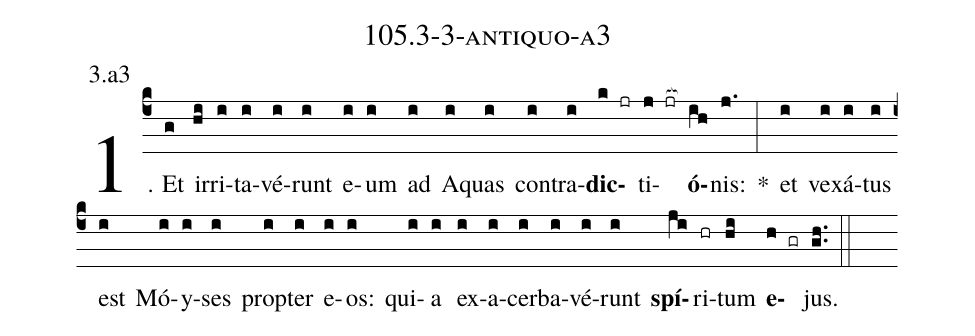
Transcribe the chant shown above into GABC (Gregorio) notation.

name: 105.3-3-antiquo-a3;
annotation: 3.a3;
%%
(c4)1. Et(g) ir(hi)ri(i)ta(i)vé(i)runt(i) e(i)um(i) ad(i) A(i)quas(i) con(i)tra(i)<b>dic</b>(k jr)ti(j jr[ocb:1{])<b>ó</b>(ih[ocb:0}])nis:(j.) *(:) et(i) ve(i)xá(i)tus(i) est(i) Mó(i)y(i)ses(i) prop(i)ter(i) e(i)os:(i) qui(i)a(i) ex(i)a(i)cer(i)ba(i)vé(i)runt(i) <b>spí</b>(ji)ri(hr)tum(hi) <b>e</b>(h gr)jus.(gh..) (::)


%E(i) u(i) o(ji) u(hi) a(h) e.(gh..) (::)
